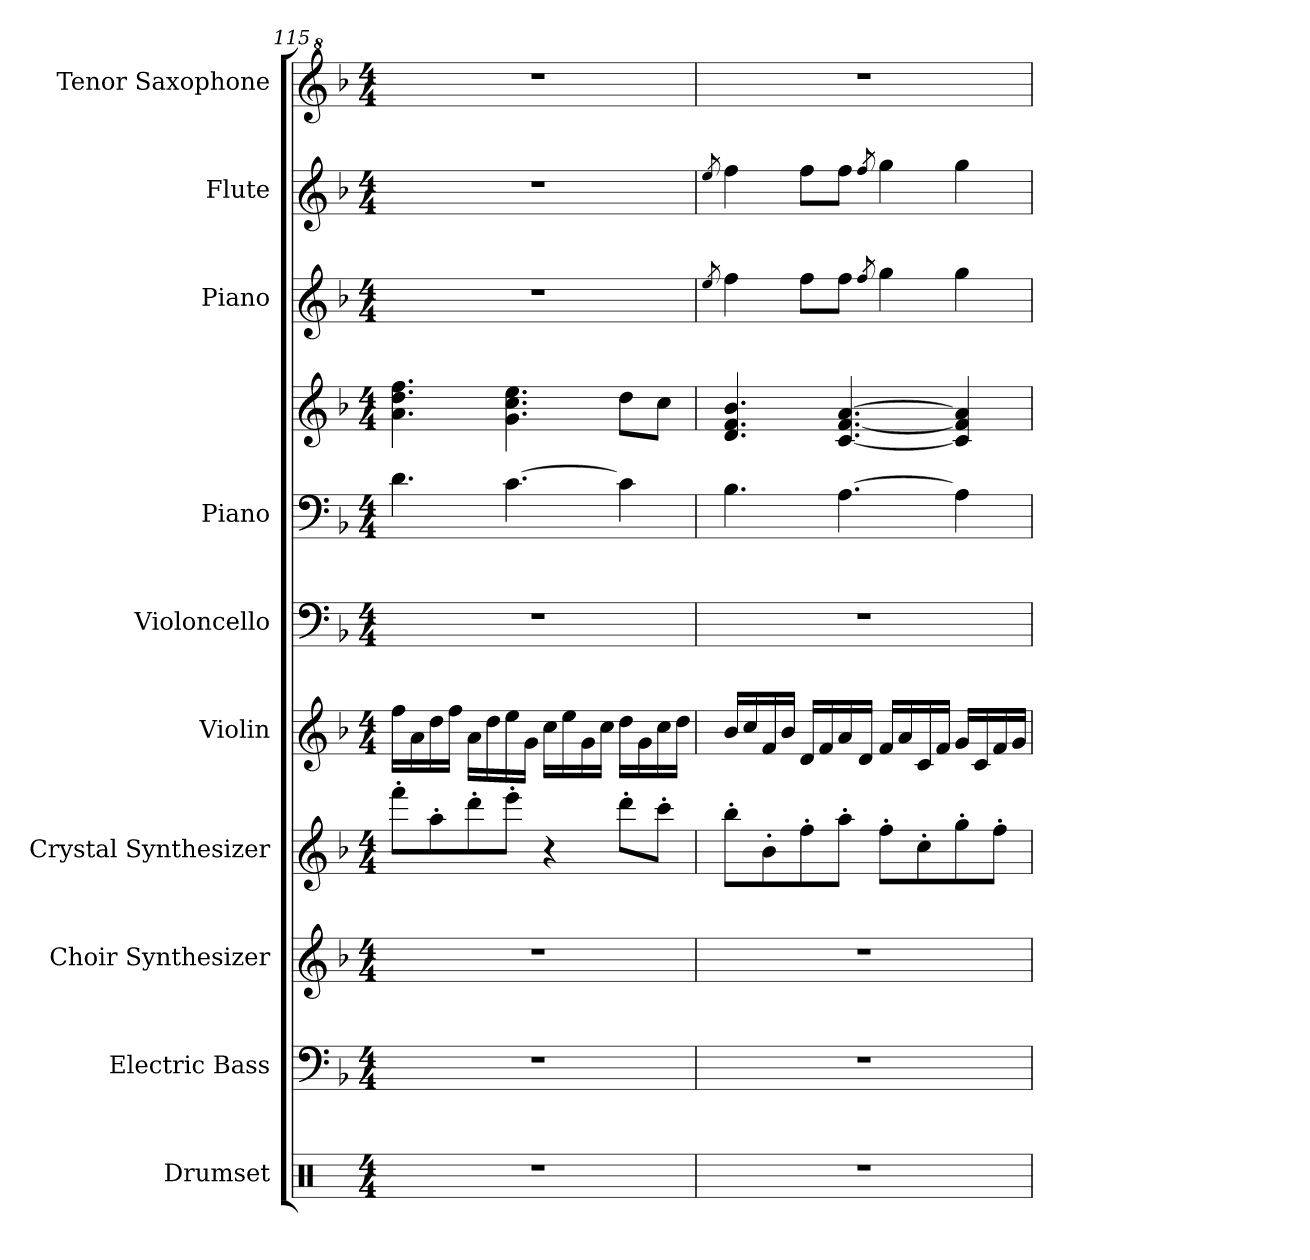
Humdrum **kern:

**kern	**kern	**kern	**kern	**kern	**kern	**kern	**kern	**kern	**kern	**kern
*part10	*part9	*part8	*part7	*part6	*part5	*part4	*part4	*part3	*part2	*part1
*staff11	*staff10	*staff9	*staff8	*staff7	*staff6	*staff5	*staff4	*staff3	*staff2	*staff1
*I"Drumset	*I"Electric Bass	*I"Choir Synthesizer	*I"Crystal Synthesizer	*I"Violin	*I"Violoncello	*I"Piano	*	*I"Piano	*I"Flute	*I"Tenor Saxophone
*I'D. Set	*I'El. B.	*I'Synth.	*I'Synth.	*I'Vln.	*I'Vc.	*I'Pno.	*	*I'Pno.	*I'Fl.	*I'T. Sax.
*clefX	*clefF4	*clefG2	*clefG2	*clefG2	*clefF4	*clefF4	*clefG2	*clefG2	*clefG2	*clefG^2
*	*ITrd7c12	*	*	*	*	*	*	*	*	*ITrd8c14
*k[]	*k[b-]	*k[b-]	*k[b-]	*k[b-]	*k[b-]	*k[b-]	*k[b-]	*k[b-]	*k[b-]	*k[b-]
*M4/4	*M4/4	*M4/4	*M4/4	*M4/4	*M4/4	*M4/4	*M4/4	*M4/4	*M4/4	*M4/4
=115	=115	=115	=115	=115	=115	=115	=115	=115	=115	=115
1r	1r	1r	8fff'\L	16ff\LL	1r	4.d\	4.a\ 4.dd\ 4.ff\	1r	1r	1r
.	.	.	.	16a\	.	.	.	.	.	.
.	.	.	8aa'\	16dd\	.	.	.	.	.	.
.	.	.	.	16ff\JJ	.	.	.	.	.	.
.	.	.	8ddd'\	16a\LL	.	.	.	.	.	.
.	.	.	.	16dd\	.	.	.	.	.	.
.	.	.	8eee'\J	16ee\	.	[4.c\	4.g\ 4.cc\ 4.ee\	.	.	.
.	.	.	.	16g\JJ	.	.	.	.	.	.
.	.	.	4r	16cc\LL	.	.	.	.	.	.
.	.	.	.	16ee\	.	.	.	.	.	.
.	.	.	.	16g\	.	.	.	.	.	.
.	.	.	.	16cc\JJ	.	.	.	.	.	.
.	.	.	8ddd'\L	16dd\LL	.	4c\]	8dd\L	.	.	.
.	.	.	.	16g\	.	.	.	.	.	.
.	.	.	8ccc'\J	16cc\	.	.	8cc\J	.	.	.
.	.	.	.	16dd\JJ	.	.	.	.	.	.
!!LO:PB:g=z
=116	=116	=116	=116	=116	=116	=116	=116	=116	=116	=116
.	.	.	.	.	.	.	.	8qee/	8qee/	.
1r	1r	1r	8bb-'\L	16b-/LL	1r	4.B-\	4.d/ 4.f/ 4.b-/	4ff\	4ff\	1r
.	.	.	.	16cc/	.	.	.	.	.	.
.	.	.	8b-'\	16f/	.	.	.	.	.	.
.	.	.	.	16b-/JJ	.	.	.	.	.	.
.	.	.	8ff'\	16d/LL	.	.	.	8ff\L	8ff\L	.
.	.	.	.	16f/	.	.	.	.	.	.
.	.	.	8aa'\J	16a/	.	[4.A\	[4.c/ [4.f/ [4.a/	8ff\J	8ff\J	.
.	.	.	.	16d/JJ	.	.	.	.	.	.
.	.	.	.	.	.	.	.	8qff/	8qff/	.
.	.	.	8ff'\L	16f/LL	.	.	.	4gg\	4gg\	.
.	.	.	.	16a/	.	.	.	.	.	.
.	.	.	8cc'\	16c/	.	.	.	.	.	.
.	.	.	.	16f/JJ	.	.	.	.	.	.
.	.	.	8gg'\	16g/LL	.	4A\]	4c/] 4f/] 4a/]	4gg\	4gg\	.
.	.	.	.	16c/	.	.	.	.	.	.
.	.	.	8ff'\J	16f/	.	.	.	.	.	.
.	.	.	.	16g/JJ	.	.	.	.	.	.
=	=	=	=	=	=	=	=	=	=	=
*-	*-	*-	*-	*-	*-	*-	*-	*-	*-	*-
